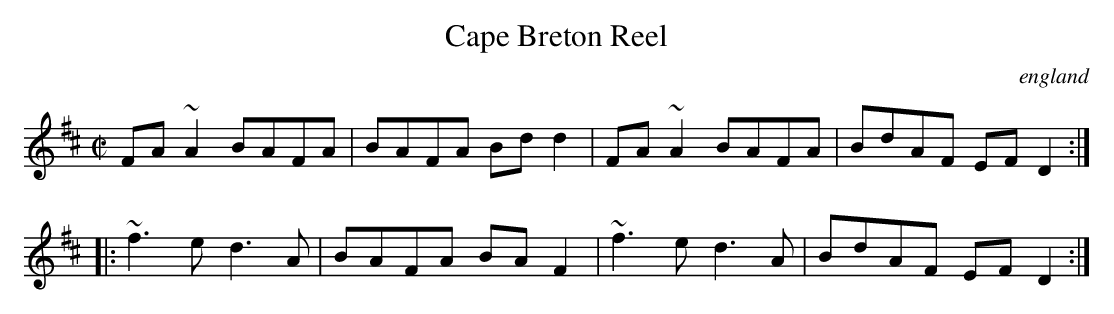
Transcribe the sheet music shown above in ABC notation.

X:1
T:Cape Breton Reel
O:england
M:C|
K:D
FA~A2 BAFA|BAFA Bdd2|FA~A2 BAFA|BdAF EFD2:|
|:~f3e d3A|BAFA BAF2|~f3e d3A|BdAF EFD2:|
